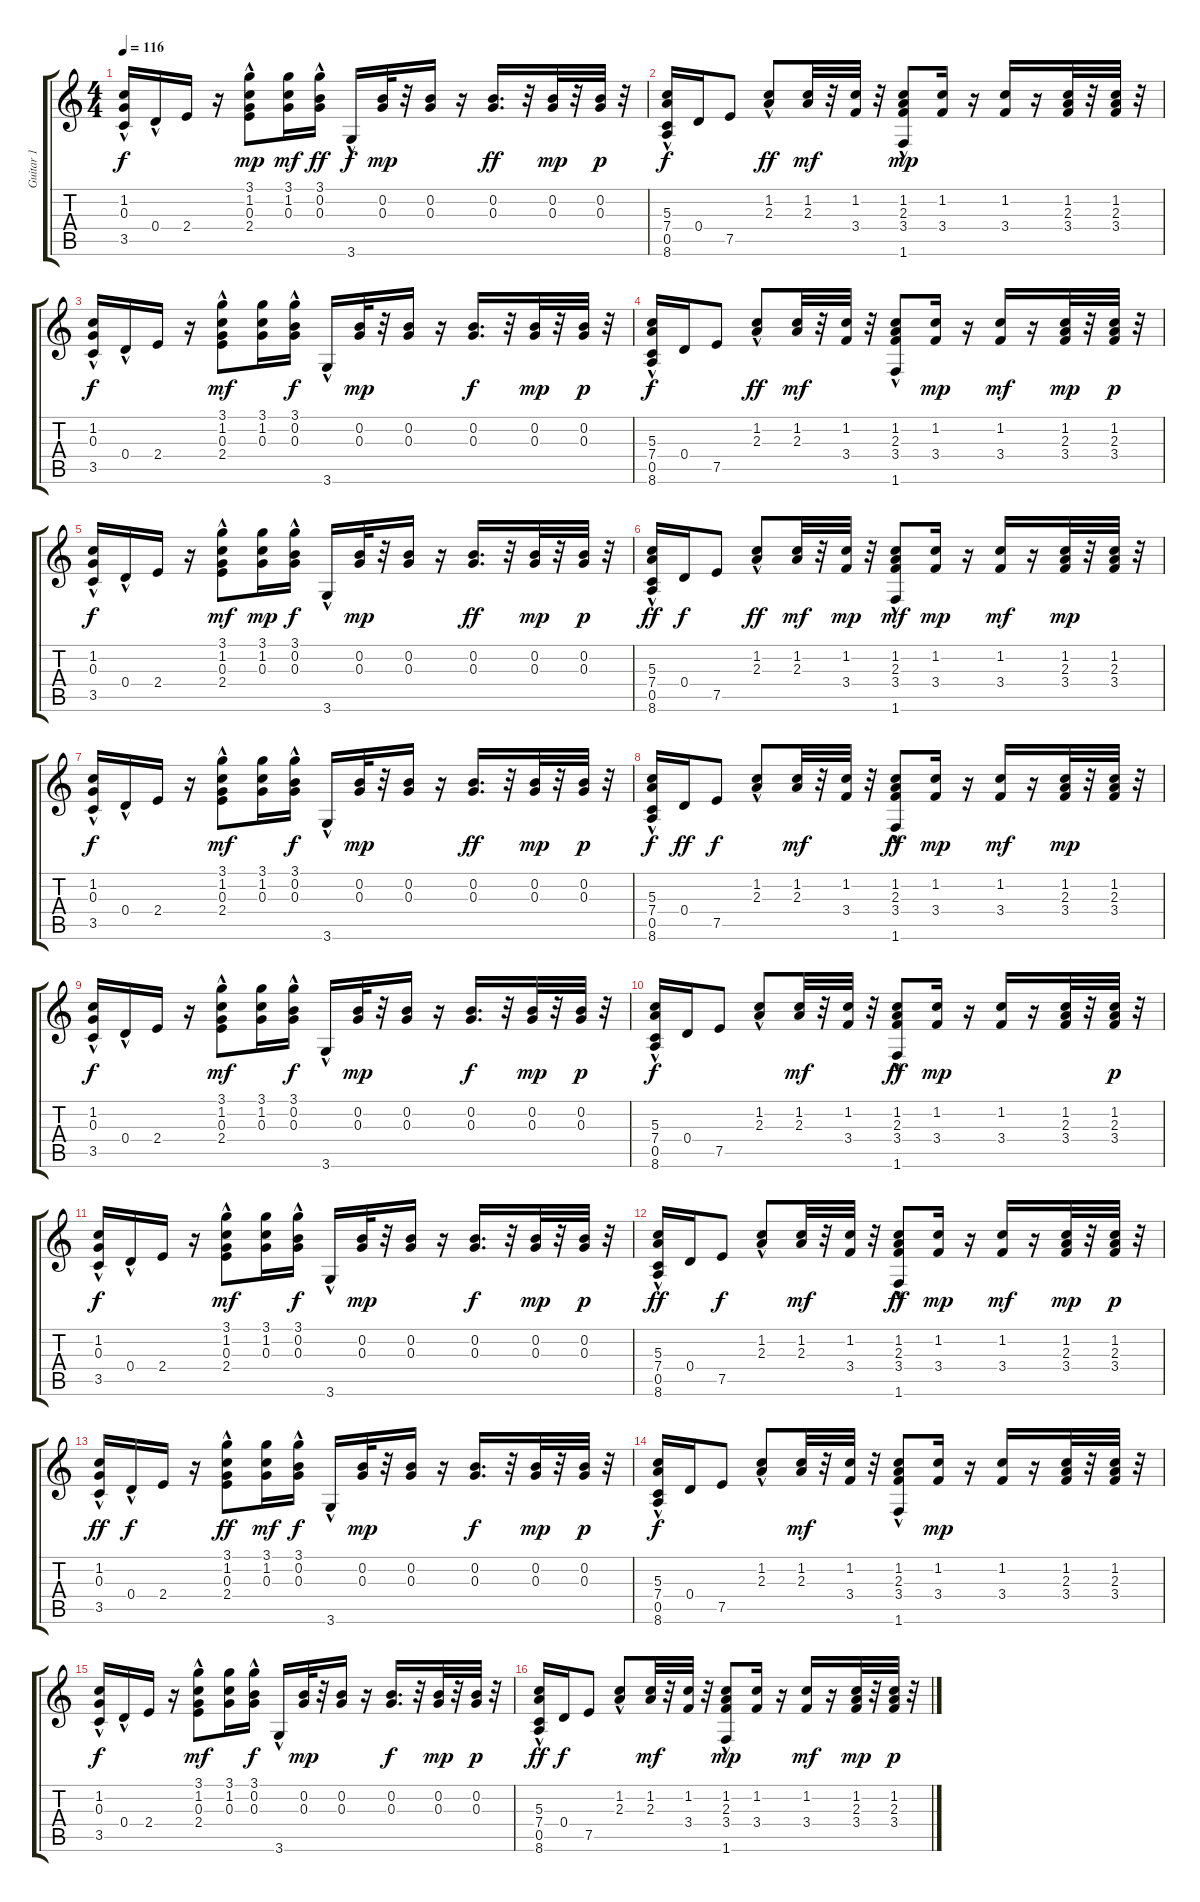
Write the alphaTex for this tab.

\track ("Guitar 1" "Guitar 1") {instrument acousticguitarsteel}
\staff {score tabs}
\tuning (E4 B3 G3 D3 A2 E2) {hide}
\ts (4 4)
\tempo 116
\clef g2
\ks c
(1.2{hac} 0.3 3.5).16{dy f} 0.4{hac}.16 2.4.16 r.16 (3.1{hac} 1.2 0.3{hac} 2.4{hac}).8{dy mp} (3.1 1.2 0.3).16{dy mf} (3.1{hac} 0.2 0.3).16{dy ff} 3.6{hac}.16{dy f} (0.2 0.3).32{dy mp} r.32 (0.2 0.3).16 r.16 (0.2 0.3).16{d dy ff} r.32 (0.2 0.3).32{dy mp} r.32 (0.2 0.3).32{dy p} r.32 |
(5.3{hac} 7.4{hac} 0.5{hac} 8.6).16{dy f} 0.4.16 7.5.8 (1.2 2.3{hac}).8{dy ff} (1.2 2.3).32{dy mf} r.32 (1.2 3.4).32 r.32 (1.2 2.3{hac} 3.4 1.6{hac}).8{dy mp} (1.2 3.4).16 r.16 (1.2 3.4).16 r.16 (1.2 2.3 3.4).32 r.32 (1.2 2.3 3.4).32 r.32 |
(1.2{hac} 0.3 3.5).16{dy f} 0.4{hac}.16 2.4.16 r.16 (3.1{hac} 1.2 0.3{hac} 2.4{hac}).8{dy mf} (3.1 1.2 0.3).16 (3.1{hac} 0.2 0.3).16{dy f} 3.6{hac}.16 (0.2 0.3).32{dy mp} r.32 (0.2 0.3).16 r.16 (0.2 0.3).16{d dy f} r.32 (0.2 0.3).32{dy mp} r.32 (0.2 0.3).32{dy p} r.32 |
(5.3{hac} 7.4{hac} 0.5{hac} 8.6).16{dy f} 0.4.16 7.5.8 (1.2 2.3{hac}).8{dy ff} (1.2 2.3).32{dy mf} r.32 (1.2 3.4).32 r.32 (1.2 2.3{hac} 3.4 1.6{hac}).8 (1.2 3.4).16{dy mp} r.16 (1.2 3.4).16{dy mf} r.16 (1.2 2.3 3.4).32{dy mp} r.32 (1.2 2.3 3.4).32{dy p} r.32 |
(1.2{hac} 0.3 3.5).16{dy f} 0.4{hac}.16 2.4.16 r.16 (3.1{hac} 1.2 0.3{hac} 2.4{hac}).8{dy mf} (3.1 1.2 0.3).16{dy mp} (3.1{hac} 0.2 0.3).16{dy f} 3.6{hac}.16 (0.2 0.3).32{dy mp} r.32 (0.2 0.3).16 r.16 (0.2 0.3).16{d dy ff} r.32 (0.2 0.3).32{dy mp} r.32 (0.2 0.3).32{dy p} r.32 |
(5.3{hac} 7.4{hac} 0.5{hac} 8.6).16{dy ff} 0.4.16{dy f} 7.5.8 (1.2 2.3{hac}).8{dy ff} (1.2 2.3).32{dy mf} r.32 (1.2 3.4).32{dy mp} r.32 (1.2 2.3{hac} 3.4 1.6{hac}).8{dy mf} (1.2 3.4).16{dy mp} r.16 (1.2 3.4).16{dy mf} r.16 (1.2 2.3 3.4).32{dy mp} r.32 (1.2 2.3 3.4).32 r.32 |
(1.2{hac} 0.3 3.5).16{dy f} 0.4{hac}.16 2.4.16 r.16 (3.1{hac} 1.2 0.3{hac} 2.4{hac}).8{dy mf} (3.1 1.2 0.3).16 (3.1{hac} 0.2 0.3).16{dy f} 3.6{hac}.16 (0.2 0.3).32{dy mp} r.32 (0.2 0.3).16 r.16 (0.2 0.3).16{d dy ff} r.32 (0.2 0.3).32{dy mp} r.32 (0.2 0.3).32{dy p} r.32 |
(5.3{hac} 7.4{hac} 0.5{hac} 8.6).16{dy f} 0.4.16{dy ff} 7.5.8{dy f} (1.2 2.3{hac}).8 (1.2 2.3).32{dy mf} r.32 (1.2 3.4).32 r.32 (1.2 2.3{hac} 3.4 1.6{hac}).8{dy ff} (1.2 3.4).16{dy mp} r.16 (1.2 3.4).16{dy mf} r.16 (1.2 2.3 3.4).32{dy mp} r.32 (1.2 2.3 3.4).32 r.32 |
(1.2{hac} 0.3 3.5).16{dy f} 0.4{hac}.16 2.4.16 r.16 (3.1{hac} 1.2 0.3{hac} 2.4{hac}).8{dy mf} (3.1 1.2 0.3).16 (3.1{hac} 0.2 0.3).16{dy f} 3.6{hac}.16 (0.2 0.3).32{dy mp} r.32 (0.2 0.3).16 r.16 (0.2 0.3).16{d dy f} r.32 (0.2 0.3).32{dy mp} r.32 (0.2 0.3).32{dy p} r.32 |
(5.3{hac} 7.4{hac} 0.5{hac} 8.6).16{dy f} 0.4.16 7.5.8 (1.2 2.3{hac}).8 (1.2 2.3).32{dy mf} r.32 (1.2 3.4).32 r.32 (1.2 2.3{hac} 3.4 1.6{hac}).8{dy ff} (1.2 3.4).16{dy mp} r.16 (1.2 3.4).16 r.16 (1.2 2.3 3.4).32 r.32 (1.2 2.3 3.4).32{dy p} r.32 |
(1.2{hac} 0.3 3.5).16{dy f} 0.4{hac}.16 2.4.16 r.16 (3.1{hac} 1.2 0.3{hac} 2.4{hac}).8{dy mf} (3.1 1.2 0.3).16 (3.1{hac} 0.2 0.3).16{dy f} 3.6{hac}.16 (0.2 0.3).32{dy mp} r.32 (0.2 0.3).16 r.16 (0.2 0.3).16{d dy f} r.32 (0.2 0.3).32{dy mp} r.32 (0.2 0.3).32{dy p} r.32 |
(5.3{hac} 7.4{hac} 0.5{hac} 8.6).16{dy ff} 0.4.16 7.5.8{dy f} (1.2 2.3{hac}).8 (1.2 2.3).32{dy mf} r.32 (1.2 3.4).32 r.32 (1.2 2.3{hac} 3.4 1.6{hac}).8{dy ff} (1.2 3.4).16{dy mp} r.16 (1.2 3.4).16{dy mf} r.16 (1.2 2.3 3.4).32{dy mp} r.32 (1.2 2.3 3.4).32{dy p} r.32 |
(1.2{hac} 0.3 3.5).16{dy ff} 0.4{hac}.16{dy f} 2.4.16 r.16 (3.1{hac} 1.2 0.3{hac} 2.4{hac}).8{dy ff} (3.1 1.2 0.3).16{dy mf} (3.1{hac} 0.2 0.3).16{dy f} 3.6{hac}.16 (0.2 0.3).32{dy mp} r.32 (0.2 0.3).16 r.16 (0.2 0.3).16{d dy f} r.32 (0.2 0.3).32{dy mp} r.32 (0.2 0.3).32{dy p} r.32 |
(5.3{hac} 7.4{hac} 0.5{hac} 8.6).16{dy f} 0.4.16 7.5.8 (1.2 2.3{hac}).8 (1.2 2.3).32{dy mf} r.32 (1.2 3.4).32 r.32 (1.2 2.3{hac} 3.4 1.6{hac}).8 (1.2 3.4).16{dy mp} r.16 (1.2 3.4).16 r.16 (1.2 2.3 3.4).32 r.32 (1.2 2.3 3.4).32 r.32 |
(1.2{hac} 0.3 3.5).16{dy f} 0.4{hac}.16 2.4.16 r.16 (3.1{hac} 1.2 0.3{hac} 2.4{hac}).8{dy mf} (3.1 1.2 0.3).16 (3.1{hac} 0.2 0.3).16{dy f} 3.6{hac}.16 (0.2 0.3).32{dy mp} r.32 (0.2 0.3).16 r.16 (0.2 0.3).16{d dy f} r.32 (0.2 0.3).32{dy mp} r.32 (0.2 0.3).32{dy p} r.32 |
(5.3{hac} 7.4{hac} 0.5{hac} 8.6).16{dy ff} 0.4.16{dy f} 7.5.8 (1.2 2.3{hac}).8 (1.2 2.3).32{dy mf} r.32 (1.2 3.4).32 r.32 (1.2 2.3{hac} 3.4 1.6{hac}).8{dy mp} (1.2 3.4).16 r.16 (1.2 3.4).16{dy mf} r.16 (1.2 2.3 3.4).32{dy mp} r.32 (1.2 2.3 3.4).32{dy p} r.32
